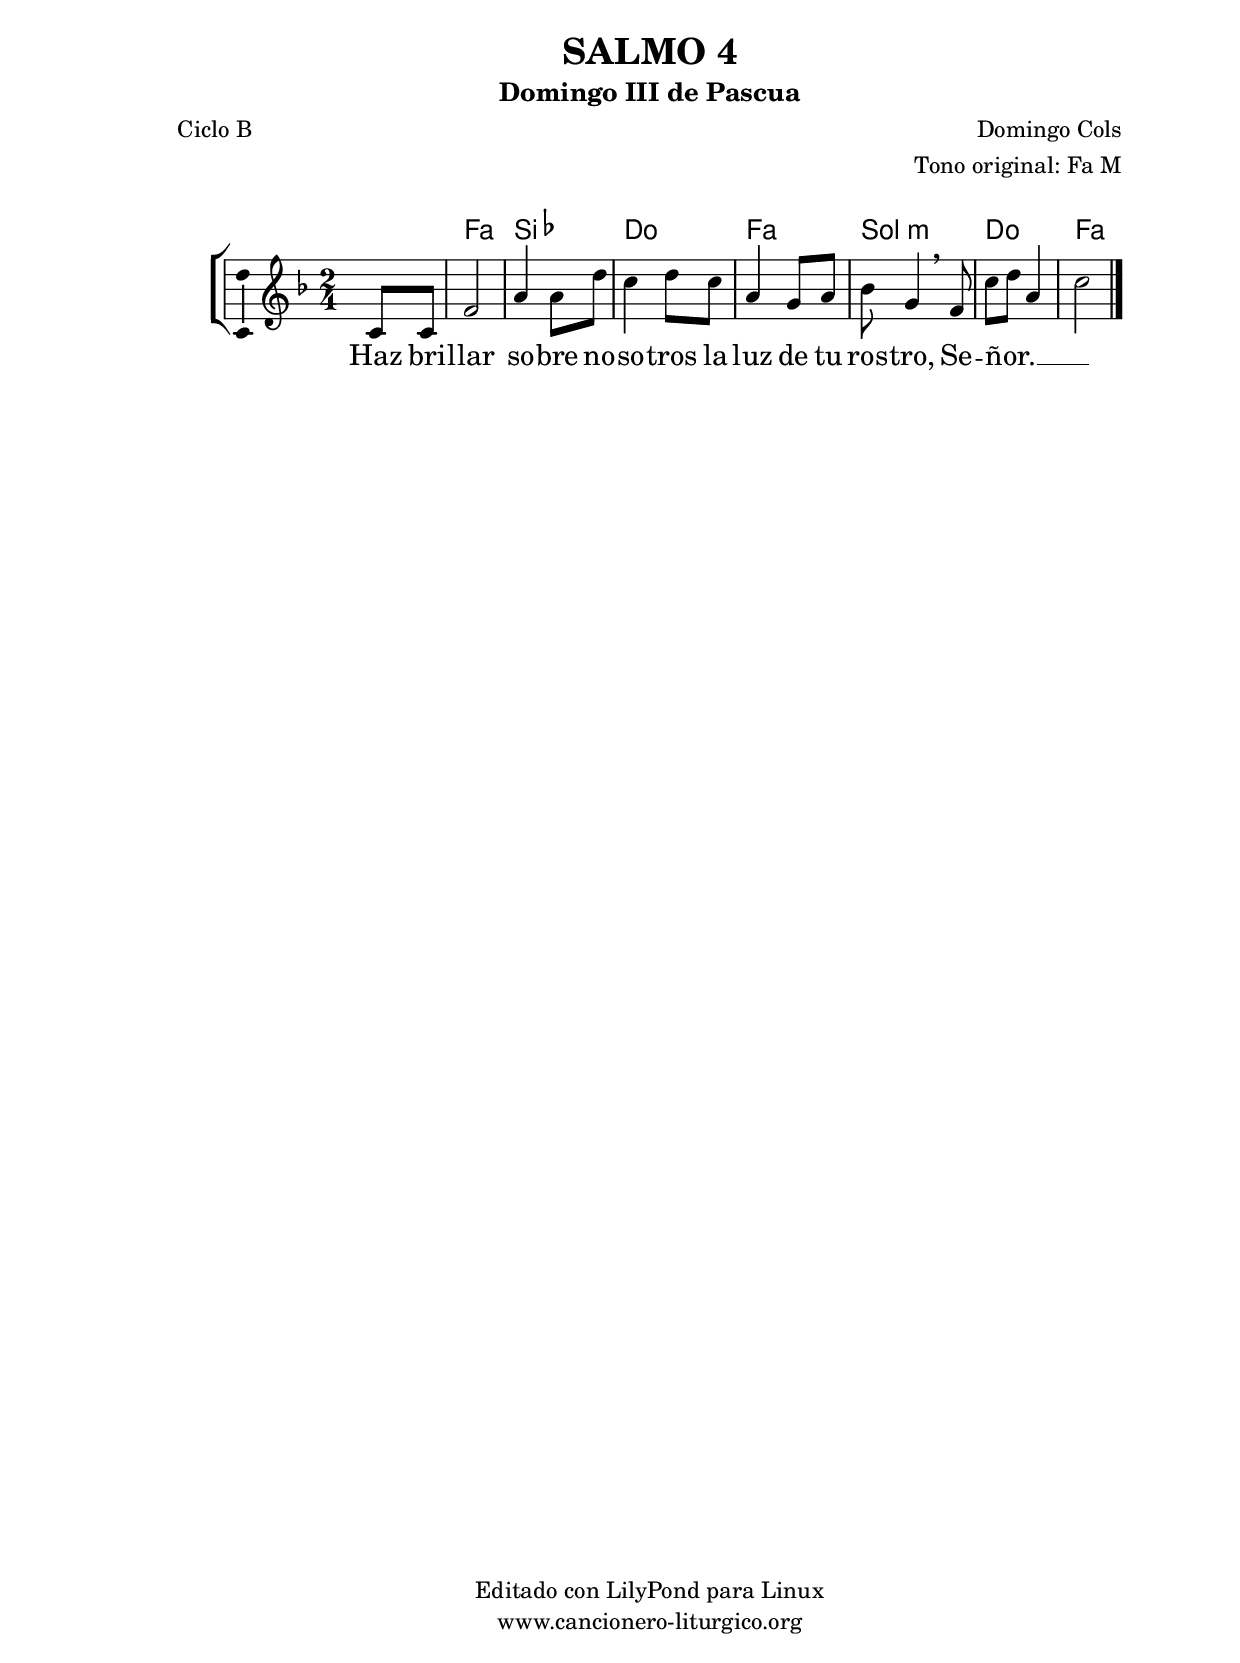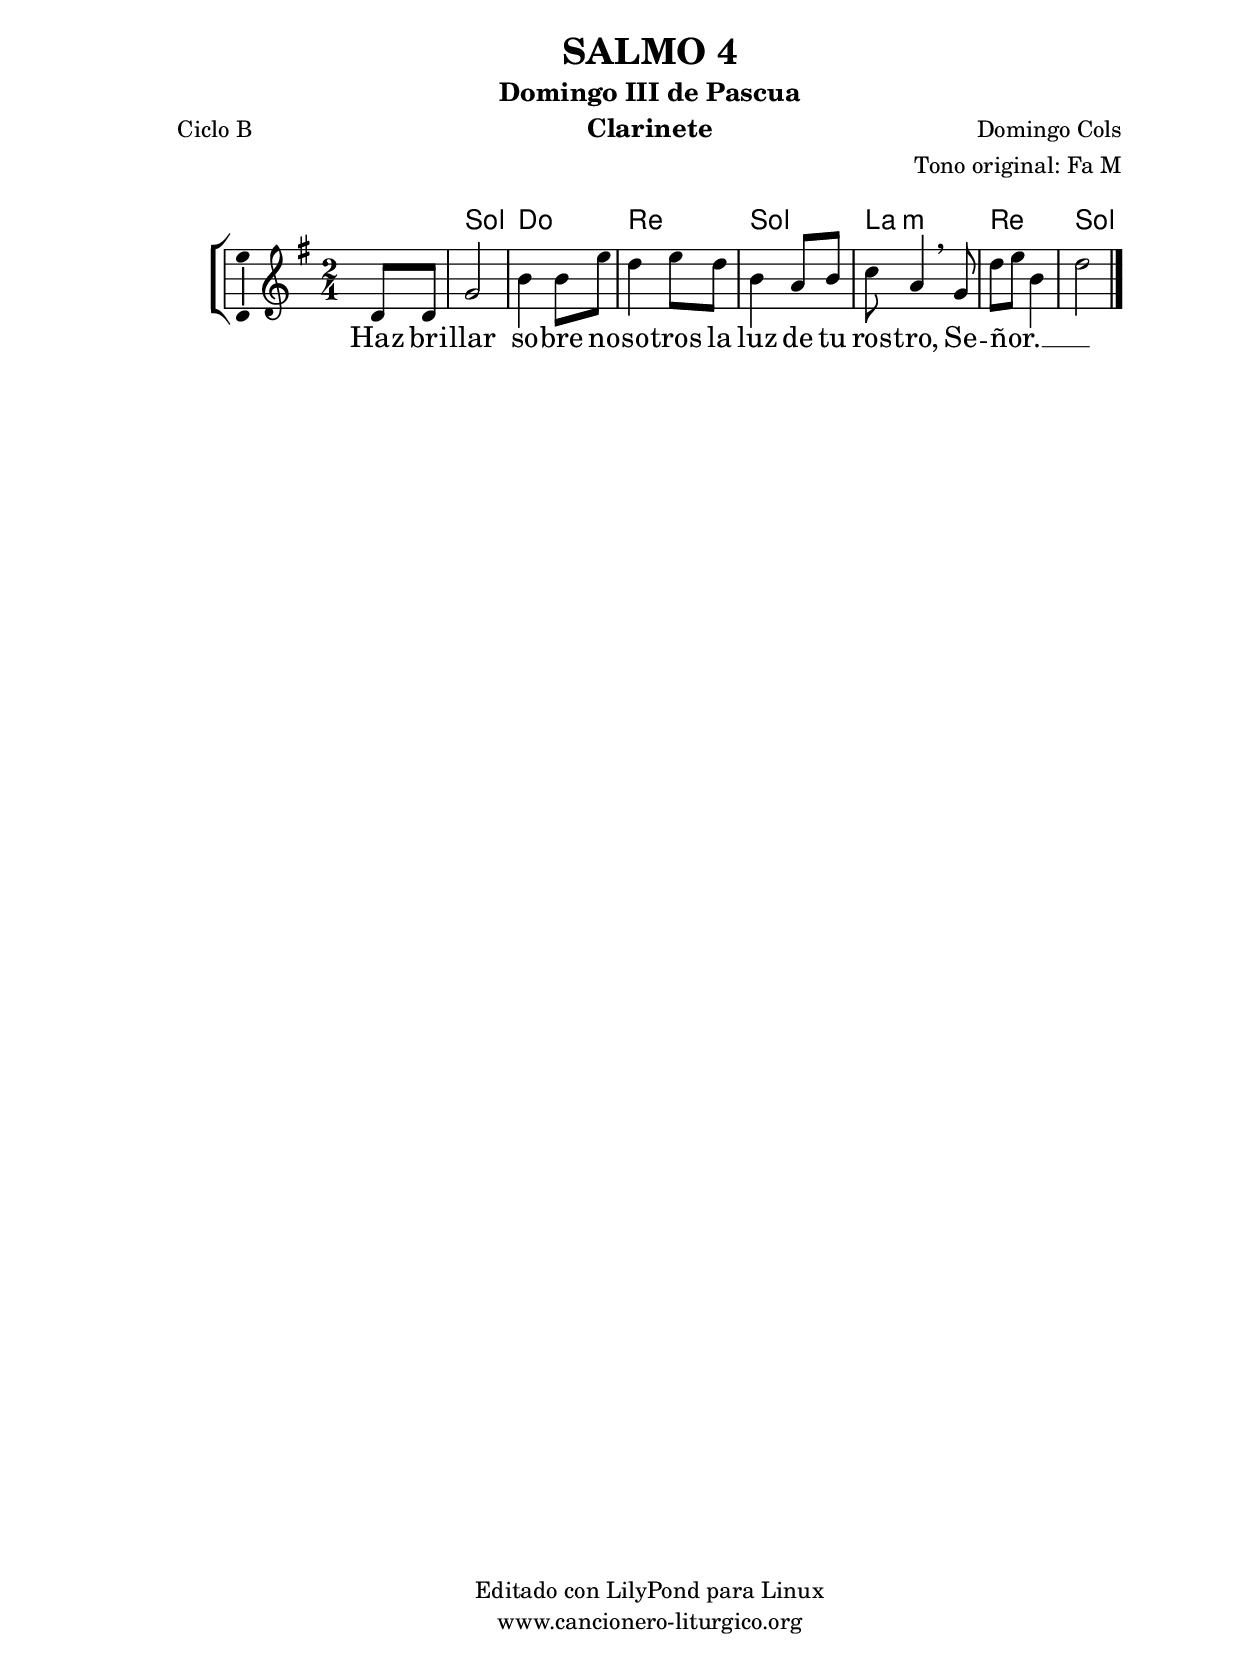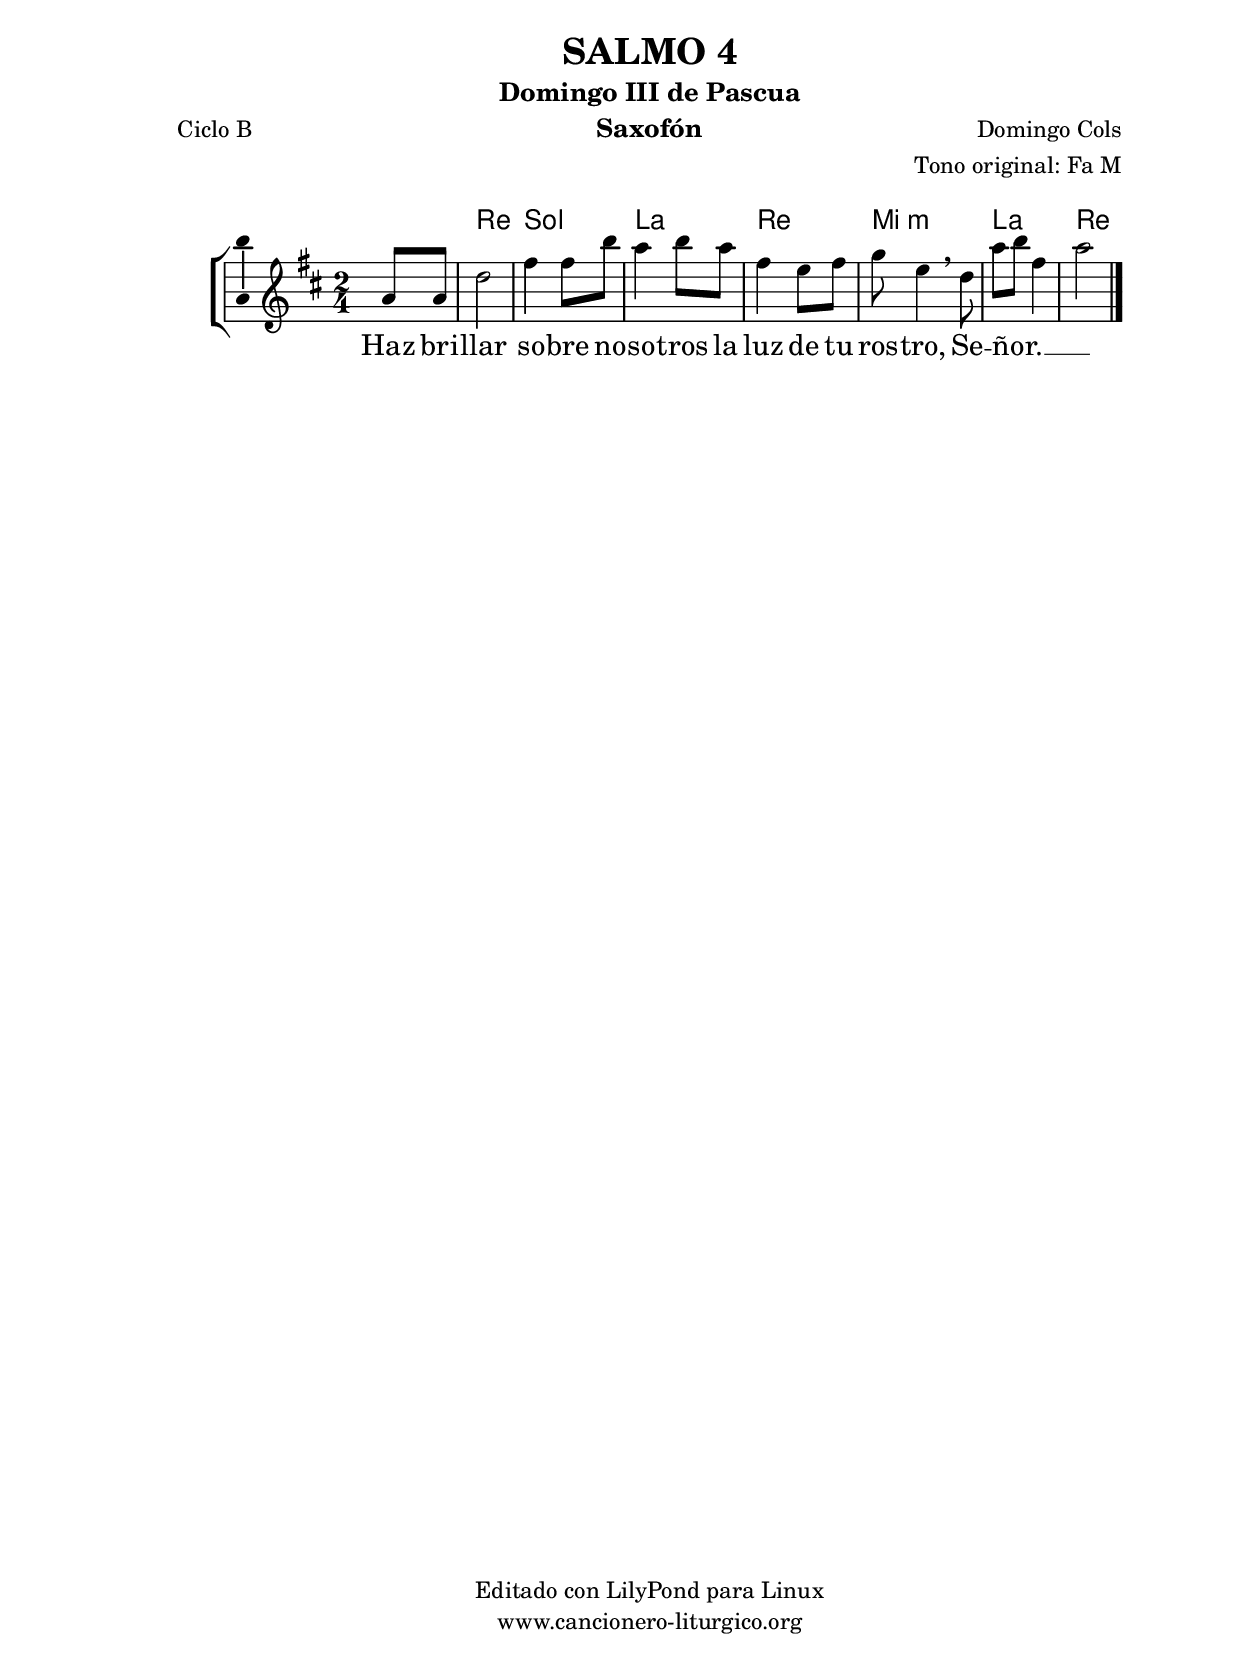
%
%para convertir .midi en .wav:
%timidity filename.midi -Ow -o finename.wav
%
%
%Para convertir de .wav a .mp3:
%lame -h -m j filename.wav
%
%
%para escuchar el midi:
%timidity nombrefichero.midi
%


%versión de lilypond para la que se ha escrito esta partitura:
\version "2.16.0"

	%Tamaño papel
	#(set-default-paper-size "a4")
	%Tamaño partitura
	#(set-global-staff-size 20)
	%No responde al pulsar sobre una nota
	#(ly:set-option 'point-and-click #f)

%parámetros del encabezamiento:
\header {
	title = "SALMO 4"
	subtitle = "Domingo III de Pascua"
	composer = "Domingo Cols"
	poet = "Ciclo B"
	meter = ""
	arranger = "Tono original: Fa M"
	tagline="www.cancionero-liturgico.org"
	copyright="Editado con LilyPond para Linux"
	tiempo = "Pascua"
	usos = "Salmo"
	letra = "Haz brillar sobre nosotros la luz de tu rostro, Señor."
	}

%parámetros asociados al papel:
\paper  {
	oddHeaderMarkup = \markup {\fill-line { \on-the-fly #not-first-page \fromproperty #'header:title \on-the-fly #not-first-page \fromproperty #'header:composer }}
	evenHeaderMarkup = \markup {\fill-line { \fromproperty #'header:composer \fromproperty #'header:title }}
	#(set-paper-size "a4")
	print-page-number = ##f
	first-page-number = 1
	print-first-page-number = ##f
%	head-separation = 3.0 \cm
	top-margin = 2.0 \cm
	bottom-margin = 0.5\cm
%%%	bottom-margin = -1.0\cm
	left-margin = 3.0 \cm
	line-width = 16.0 \cm 
	indent = 8\mm
	interscoreline = 2.\mm
	between-system-space = 15\mm
%	para que las partituras no llenen la hoja:
	ragged-bottom = ##t
%	idem para la última hoja:
	ragged-last-bottom = ##f
%	para que las partituras llenen el ancho del papel:
	ragged-last = ##f
	after-title-space = 2.5 \cm
%page-count=1
%system-count=2

	%Flexible Vertical Spacing
%	markup-markup-spacing =
%	#'((basic-distance . 15) (minimum-distance . 15) (padding . 3))
	markup-system-spacing =
	#'((basic-distance . 15) (minimum-distance . 15) (padding . 3))
	system-system-spacing =
	#'((basic-distance . 15) (minimum-distance . 15) (padding . 3))
	score-system-spacing =
	#'((basic-distance . 15) (minimum-distance . 15) (padding . 5))
%	top-system-spacing = % header
%	#'((basic-distance . 8) (minimum-distance . 0) (padding . 3))
%	top-markup-spacing =
%	#'((basic-distance . 20) (minimum-distance . 20) (padding . 3))
	last-bottom-spacing = % footer
	#'((basic-distance . 5) (minimum-distance . 5) (padding . 3))
%	score-markup-spacing =
%	#'((basic-distance . 16) (minimum-distance . 13) (padding . 3))

	}


%parámetros que afectan a toda la partitura:
global =  {
	%clave de sol (G):
	\clef G
	%armadura:
%	\transpose e f
	\key f \major
	\tempo 4=80
	\set Score.tempoHideNote = ##t
	}


acordes = {
	\italianChords
	\chordmode {
%	\transpose e f
{

s2
f2 bes c f g:m c f

	}
	}
}

melodia = 
%	\transpose e f
{
	\relative c'{
	\time 2/4

s4 c8 c
f2
a4 a8 d
c4 d8 c
a4 g8 a
bes8 g4 \breathe f8
c'8 d a4
c2

	\bar "|."
	}
	}


texto = \lyricmode {
Haz bri -- llar so -- bre no -- so -- tros
la luz de tu ros -- tro, Se -- ñor. __ _ _ _
	}


acordesStaff = \context ChordNames = acordesStaff <<
	\set chordChanges = ##t
	\acordes
	>>


vozStaff = \context Voice = vozStaff
\with {\consists "Ambitus_engraver"}
<<
%	\set Staff.instrumentName = ""
%	\set Staff.shortInstrumentName = ""
%	\set Staff.midiInstrument = #"clarinet"
%	\set Staff.midiInstrument = #"cello"
%	\set Staff.midiInstrument = #"flute"
	\set Staff.midiInstrument = #"electric guitar (jazz)"
%	\set Staff.midiInstrument = #"english horn"
%	\set Staff.midiInstrument = #"violin"
%	\set Staff.midiInstrument = #"glockenspiel"
	\set Staff.midiMinimumVolume = #0.7
	\set Staff.midiMaximumVolume = #0.9
	\global
	\melodia
	>>


textoStaff = \context Lyrics = textoStaff <<
	\lyricsto vozStaff \texto
	>>

\book {
	\score {
		\context ChoirStaff {
			\override StaffGroup.SystemStartBracket #'collapse-height = #1
			\override Score.SystemStartBar #'collapse-height = #1
			<<
			\acordesStaff
			\vozStaff
			\textoStaff
			>>
			}
		\layout {
	    		\context {
				\Lyrics
				\override LyricText #'font-size = #2
				}
	   		 \context {
				\Score
				%fontSize = #3
				\override StaffSymbol #'staff-space = #(magstep +3)
				%\override Beam #'thickness = #0.55
				%\override SpacingSpanner #'spacing-increment = #1.0
				%\override Slur #'height-limit = #1.5
				}
			}
		}
	\score {
		\unfoldRepeats
		\context ChoirStaff {
			<<
			\acordesStaff
			\vozStaff
			>>
			}
		\midi {
	  		\context {
	  			\Score
				tempoWholesPerMinute = #(ly:make-moment 70 4)
				}
			}
		}
	}

%Partitura para clarinete
#(define output-suffix "C")
\book {
	\header{
		instrument = "Clarinete"
		}
	\score {
		\context ChoirStaff {
			\override StaffGroup.SystemStartBracket #'collapse-height = #1
			\override Score.SystemStartBar #'collapse-height = #1
\transpose c d
			<<
			\acordesStaff
			\vozStaff
			\textoStaff
			>>
			}
		\layout {
	    		\context {
				\Lyrics
				\override LyricText #'font-size = #2
				}
	   		 \context {
				\Score
				%fontSize = #3
				\override StaffSymbol #'staff-space = #(magstep +3)
				%\override Beam #'thickness = #0.55
				%\override SpacingSpanner #'spacing-increment = #1.0
				%\override Slur #'height-limit = #1.5
				}
			}
		}
	}

%Partitura para saxofón
#(define output-suffix "S")
\book {
	\header{
		instrument = "Saxofón"
		}
	\score {
		\context ChoirStaff {
			\override StaffGroup.SystemStartBracket #'collapse-height = #1
			\override Score.SystemStartBar #'collapse-height = #1
\transpose c a
			<<
			\acordesStaff
			\vozStaff
			\textoStaff
			>>
			}
		\layout {
	    		\context {
				\Lyrics
				\override LyricText #'font-size = #2
				}
	   		 \context {
				\Score
				%fontSize = #3
				\override StaffSymbol #'staff-space = #(magstep +3)
				%\override Beam #'thickness = #0.55
				%\override SpacingSpanner #'spacing-increment = #1.0
				%\override Slur #'height-limit = #1.5
				}
			}
		}
	}

